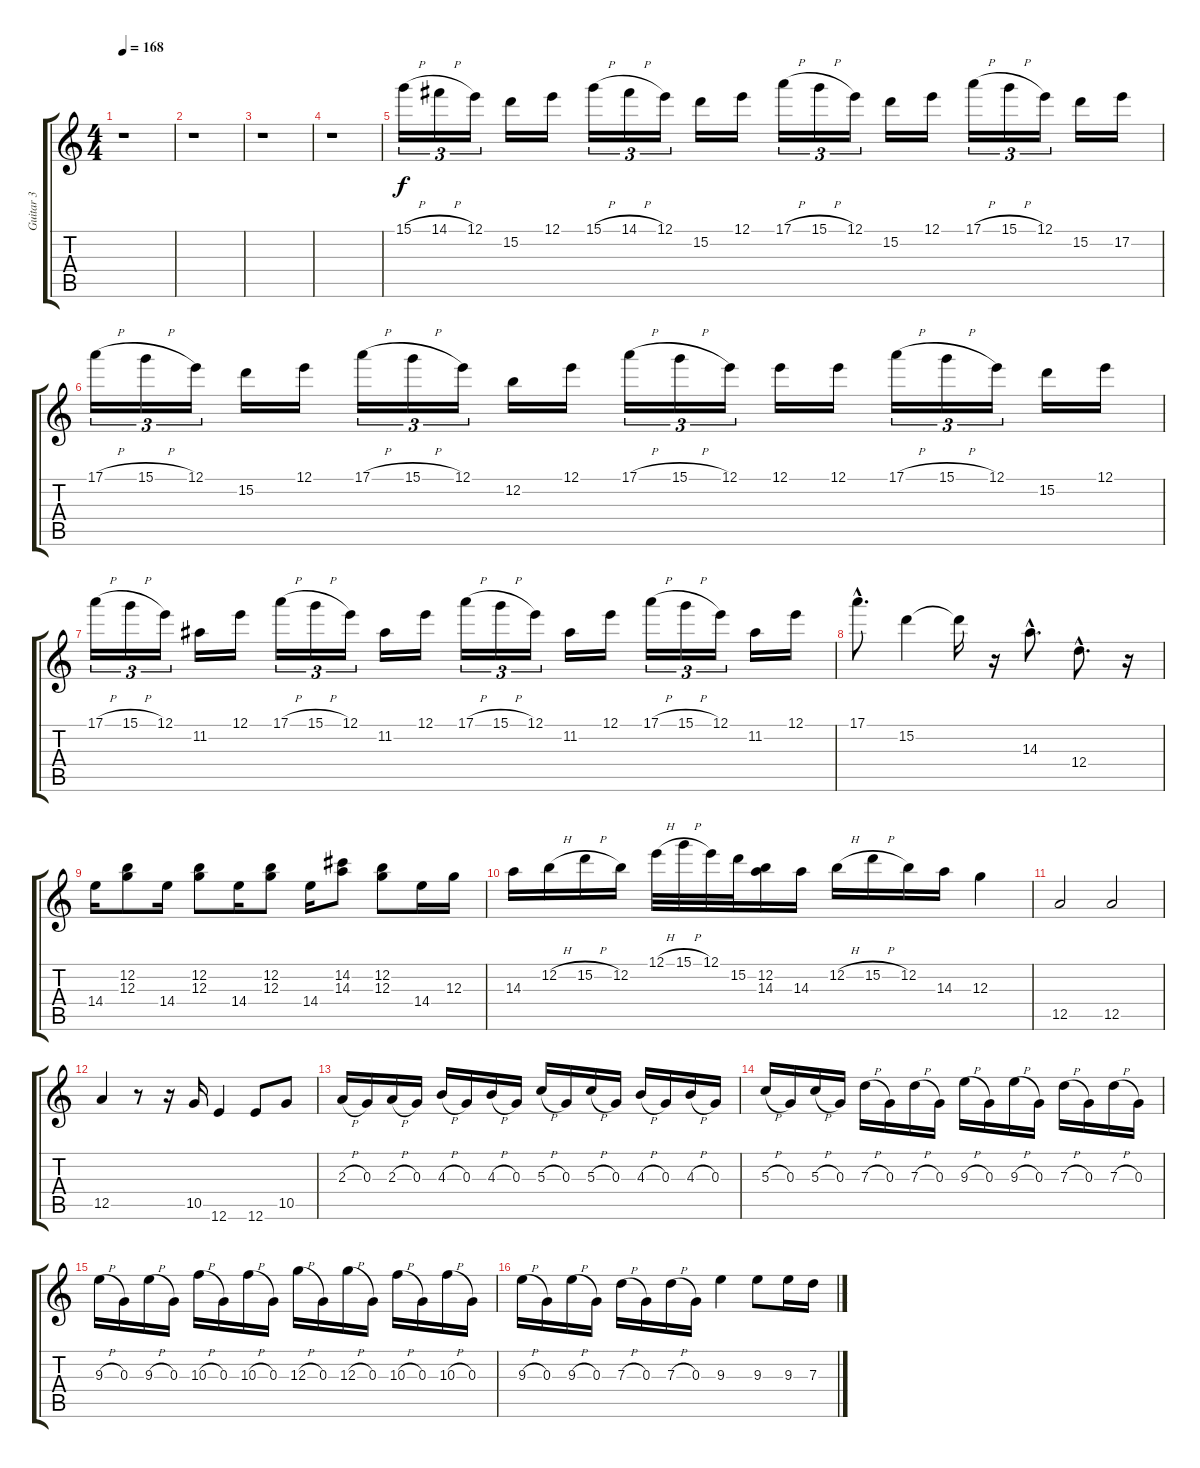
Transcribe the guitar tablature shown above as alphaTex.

\track ("Guitar 3" "Guitar 3") {instrument distortionguitar}
\staff {score tabs}
\tuning (E4 B3 G3 D3 A2 E2) {hide}
\ts (4 4)
\tempo 168
\clef g2
\ks c
r.1{dy f} |
r.1 |
r.1 |
r.1 |
15.1{h}.16{tu (3 2)} 14.1{h}.16{tu (3 2)} 12.1.16{tu (3 2)} 15.2.16 12.1.16 15.1{h}.16{tu (3 2)} 14.1{h}.16{tu (3 2)} 12.1.16{tu (3 2)} 15.2.16 12.1.16 17.1{h}.16{tu (3 2)} 15.1{h}.16{tu (3 2)} 12.1.16{tu (3 2)} 15.2.16 12.1.16 17.1{h}.16{tu (3 2)} 15.1{h}.16{tu (3 2)} 12.1.16{tu (3 2)} 15.2.16 17.2.16 |
17.1{h}.16{tu (3 2)} 15.1{h}.16{tu (3 2)} 12.1.16{tu (3 2)} 15.2.16 12.1.16 17.1{h}.16{tu (3 2)} 15.1{h}.16{tu (3 2)} 12.1.16{tu (3 2)} 12.2.16 12.1.16 17.1{h}.16{tu (3 2)} 15.1{h}.16{tu (3 2)} 12.1.16{tu (3 2)} 12.1.16 12.1.16 17.1{h}.16{tu (3 2)} 15.1{h}.16{tu (3 2)} 12.1.16{tu (3 2)} 15.2.16 12.1.16 |
17.1{h}.16{tu (3 2)} 15.1{h}.16{tu (3 2)} 12.1.16{tu (3 2)} 11.2.16 12.1.16 17.1{h}.16{tu (3 2)} 15.1{h}.16{tu (3 2)} 12.1.16{tu (3 2)} 11.2.16 12.1.16 17.1{h}.16{tu (3 2)} 15.1{h}.16{tu (3 2)} 12.1.16{tu (3 2)} 11.2.16 12.1.16 17.1{h}.16{tu (3 2)} 15.1{h}.16{tu (3 2)} 12.1.16{tu (3 2)} 11.2.16 12.1.16 |
17.1{hac}.8{d} 15.2.4 15.2{t}.16 r.16 14.3{hac}.8{d} 12.4{hac}.8{d} r.16 |
14.4.16 (12.2 12.3).8 14.4.16 (12.2 12.3).8 14.4.16 (12.2 12.3).8 14.4.16 (14.2 14.3).8 (12.2 12.3).8 14.4.16 12.3.16 |
14.3.16 12.2{h}.16 15.2{h}.16 12.2.16 12.1{h}.32 15.1{h}.32 12.1.32 15.2.32 (12.2 14.3).16 14.3.16 12.2{h}.16 15.2{h}.16 12.2.16 14.3.16 12.3.4 |
12.5.2 12.5.2 |
12.5.4 r.8 r.16 10.5.16 12.6.4 12.6.8 10.5.8 |
2.3{h}.16 0.3.16 2.3{h}.16 0.3.16 4.3{h}.16 0.3.16 4.3{h}.16 0.3.16 5.3{h}.16 0.3.16 5.3{h}.16 0.3.16 4.3{h}.16 0.3.16 4.3{h}.16 0.3.16 |
5.3{h}.16 0.3.16 5.3{h}.16 0.3.16 7.3{h}.16 0.3.16 7.3{h}.16 0.3.16 9.3{h}.16 0.3.16 9.3{h}.16 0.3.16 7.3{h}.16 0.3.16 7.3{h}.16 0.3.16 |
9.3{h}.16 0.3.16 9.3{h}.16 0.3.16 10.3{h}.16 0.3.16 10.3{h}.16 0.3.16 12.3{h}.16 0.3.16 12.3{h}.16 0.3.16 10.3{h}.16 0.3.16 10.3{h}.16 0.3.16 |
9.3{h}.16 0.3.16 9.3{h}.16 0.3.16 7.3{h}.16 0.3.16 7.3{h}.16 0.3.16 9.3.4 9.3.8 9.3.16 7.3.16
